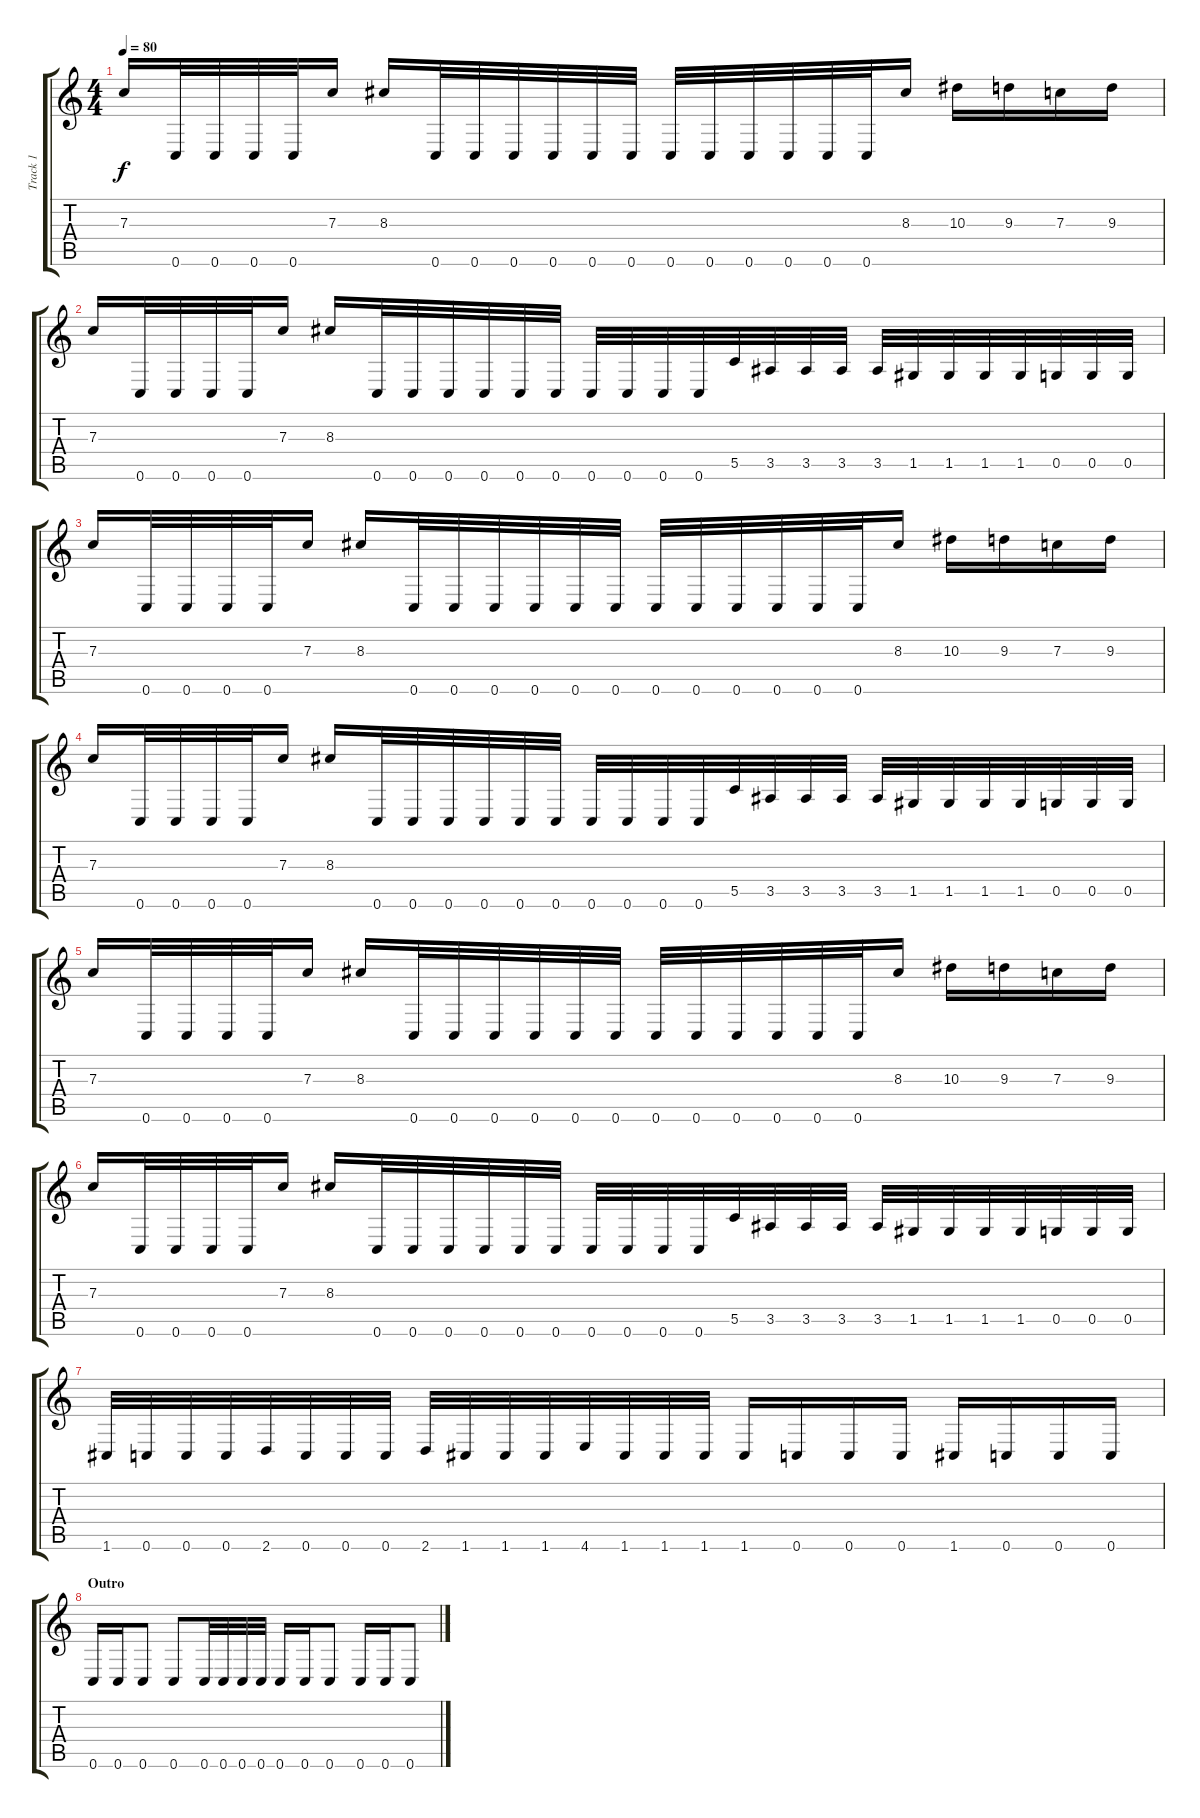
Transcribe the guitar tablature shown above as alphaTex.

\track ("Track 1" "Track 1") {instrument distortionguitar}
\staff {score tabs}
\tuning (D4 A3 F3 C3 G2 C2) {hide}
\ts (4 4)
\tempo 80
\clef g2
\ks c
7.3.16{dy f} 0.6.32 0.6.32 0.6.32 0.6.32 7.3.16 8.3.16 0.6.32 0.6.32 0.6.32 0.6.32 0.6.32 0.6.32 0.6.32 0.6.32 0.6.32 0.6.32 0.6.32 0.6.32 8.3.16 10.3.16 9.3.16 7.3.16 9.3.16 |
7.3.16 0.6.32 0.6.32 0.6.32 0.6.32 7.3.16 8.3.16 0.6.32 0.6.32 0.6.32 0.6.32 0.6.32 0.6.32 0.6.32 0.6.32 0.6.32 0.6.32 5.5.32 3.5.32 3.5.32 3.5.32 3.5.32 1.5.32 1.5.32 1.5.32 1.5.32 0.5.32 0.5.32 0.5.32 |
7.3.16 0.6.32 0.6.32 0.6.32 0.6.32 7.3.16 8.3.16 0.6.32 0.6.32 0.6.32 0.6.32 0.6.32 0.6.32 0.6.32 0.6.32 0.6.32 0.6.32 0.6.32 0.6.32 8.3.16 10.3.16 9.3.16 7.3.16 9.3.16 |
7.3.16 0.6.32 0.6.32 0.6.32 0.6.32 7.3.16 8.3.16 0.6.32 0.6.32 0.6.32 0.6.32 0.6.32 0.6.32 0.6.32 0.6.32 0.6.32 0.6.32 5.5.32 3.5.32 3.5.32 3.5.32 3.5.32 1.5.32 1.5.32 1.5.32 1.5.32 0.5.32 0.5.32 0.5.32 |
7.3.16 0.6.32 0.6.32 0.6.32 0.6.32 7.3.16 8.3.16 0.6.32 0.6.32 0.6.32 0.6.32 0.6.32 0.6.32 0.6.32 0.6.32 0.6.32 0.6.32 0.6.32 0.6.32 8.3.16 10.3.16 9.3.16 7.3.16 9.3.16 |
7.3.16 0.6.32 0.6.32 0.6.32 0.6.32 7.3.16 8.3.16 0.6.32 0.6.32 0.6.32 0.6.32 0.6.32 0.6.32 0.6.32 0.6.32 0.6.32 0.6.32 5.5.32 3.5.32 3.5.32 3.5.32 3.5.32 1.5.32 1.5.32 1.5.32 1.5.32 0.5.32 0.5.32 0.5.32 |
1.6.32 0.6.32 0.6.32 0.6.32 2.6.32 0.6.32 0.6.32 0.6.32 2.6.32 1.6.32 1.6.32 1.6.32 4.6.32 1.6.32 1.6.32 1.6.32 1.6.16 0.6.16 0.6.16 0.6.16 1.6.16 0.6.16 0.6.16 0.6.16 |
\section ("" "Outro")
0.6.16 0.6.16 0.6.8 0.6.8 0.6.32 0.6.32 0.6.32 0.6.32 0.6.16 0.6.16 0.6.8 0.6.16 0.6.16 0.6.8
